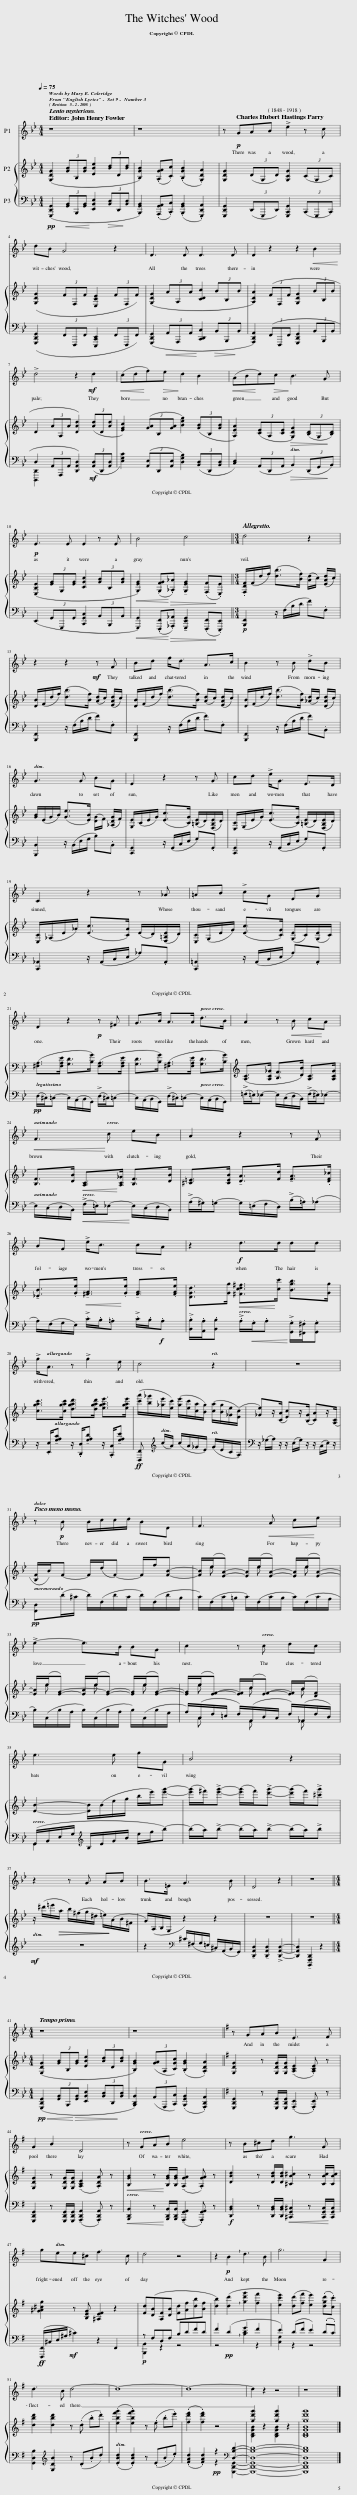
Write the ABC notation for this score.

X:1
%%score 1 { ( 2 3 ) ( 4 5 ) }
L:1/8
Q:1/4=75
M:4/4
I:linebreak $
K:Bb
V:1 treble
V:2 treble
V:3 treble
V:4 bass
V:5 bass
V:1
 z8 | z8 | z!p! GAB !>!e2 z c |$ dB G4 z2 | D3 D D3 D | %5
 D2 z2 z2!<(! B2!<)! |$ !>!d4 z2!mf! d2 |!<(! (cd!<)!f)!>(!e!>)! d2 B2 |!<(! (AB!<)!d)!>(!c!>)! B3 G |$!p! E3 E E2 z E | %10
 B4 c4 ||[M:3/4] d4 z2 |$ z2 z2!mf! z F | Bd f<d A>c | B2 z B !>!dB |$ %15
 G3 G BG | E2 z2 z G | cd !>!e<G E>D |$ C2 z2 z _A | =AB !>!cG EG |$ %20
 D2 z2!p! z ^F | G>B A>A d>B | A2 z!<(! B c!<)!A |$!<(! F3!<)! c eB | A2 z2 z F |$ %25
 BG !>!e<c cA | z2!f! d>d dd |$ !>!g<A z !>!g2 e | c4 z2 | z6 |$ %30
 z!p! B B/c/c/d/ BD | F3!<(! A c!<)!e |$ !>!e2- e>B BG | c2 z c dc |$ e3 e gG | %35
 B4 z2 |$ z2 z G AB | B>=E G3 B | D4 z2 | z6 ||$ %40
[M:4/4] z8 | z8 ||[K:G] z GAB E3 F |$ G2 B2 D4 | z GAB e4 | %45
 z B^cd g3 G |$ gee^c f3 c | d4 z4 | z2!p! !breath!B2 d3 B | g6 G2 |$ %50
 d3 B d4- | d8- | d8- | d2 z2 z4 | z8 |] %55
V:2
 ([G,DG]2 (3[GB]B,[GB] [EBe]2 (3[Bd]D[Bd] | [B,GB]2) (.[A,GA].[Cc]) (.[B,GB]2 .[G,DA]2) | [G,DG]2 (3(DG,D) [G,CG]2 (3(CG,C) |$ ([G,DG]2 (3FF,F [E,CE]2 (3FF,F) | ([G,DG]2 (3AA,A [CDc]2 (3BB,B | %5
 [A,DA]2) (3(FF,F [G,DG]2 (3BB,B |$ D2 (3AA,A [DAd]2) (3([Ad]D[Ad] | [EGc]2) (3([GA]B,[GA] [Beg]2) (3([GB]B,[GB] | [A,EA]2) (3([CE]A,[CE]!>(! [G,DG]2) (3([B,D]G,!>)![B,D]) |$ ([E,B,E]2 (3[EG]G,[EG] [CGc]2 (3[GB]B,[GB] | %10
!<(! [G,EG]2) (.[G,FG]!<)!!>(!.[_A,_A]) !tenuto![G,EG]2 (.[F,F]!>)!.[E,E]) ||[M:3/4] .[F,DF]/(F/d/f/) ([db]>[Bf]) ([Ad]/c/) ([EAd]/c/) |$ [DB]/(F/d/f/) ([db]>[Bf]) ([Ad]/c/) ([EAd]/c/) | [DB]/(F/d/f/) ([db]>[Bf]) ([Ad]/c/) ([EAd]/c/) | [DB]/(F/d/f/) ([db]>[Bf]) ([_Ad]/c/) ([DAd]/c/) |$ %15
 [GB]/(E/G/B/) ([Ge]>[EB]) ([DG]/F/) ([_A,DG]/F/) | [G,E]/(C/E/G/) ([Ec]>[CG]) ([=B,E]/D/)([F,B,E]/D/) | [E,C]/(G,/E/G/) ([Ec]>[CG]) ([=B,E]/D/)([F,B,E]/D/) |$ [E,C]/(_A,/E/_A/) ([Ec]>[CA]) (E/D/)([F,=B,E]/D/) | [E,C]/(G,/E/G/) ([Ec]>[CG]) ([G,E]/C/)([G,E]/C/) |$ %20
 ([^F,A,]>[F,A,E] [G,D]>[B,G]) ([F,A,]>[F,A,E] | [G,D]>[B,G]) ([^F,A,]>[F,A,E] [G,D]>[B,G]) | ([A,C]>[A,C_G] [B,F]>[DB]) [A,C]>[A,CG] |$ [B,F]>[DB]!<(! [A,C]>!<)![A,C_G] [B,F]>[DB] | [^C=E]>[CEB] !tenuto![DA]>[Fd] !tenuto![FA]>.[DF_c] |$ %25
 !tenuto![_EB]>.[Ge]!<(! !tenuto![^FA]>!<)!.[Ge] !tenuto![FA]>.[FAe] | [DGd]>[Gg]!<(! [^Fcd^f]>!<)![cc'] [Bgb]>[Gg] |$ [cgac']>[cgac'] [dgad']>[dgad'] [egae']>[egae'] | ([c'a']/[b_g']/[_ge']/[ec']/) ([ge']/[ec']/[ca]/[Bg]/) ([ca]/[Bg]/[_Ge]/([Ec]/) | [_Ge])z/([CA]/ [Ec])z/([B,G]/ [CA])z/([A,C]/ |$ %30
 [B,F]/B/)F- F/(d/F-) F/f/[FB]- | [FB]/(e/[EA]-) [EA]/(e/[EA]-) [EA]/(e/[EA]-) |$ [EA]/(e/[EG]-) [EA]/(e/[EG]-) [EG]/(e/[EG]-) | [EG]/(e/[EF]-) [EF]/(c/[EF]-) [EF]/(B/[DF]) |$ [EB]2- [EB]/(B/e/g/ b/e'/)[e'g']- | %35
 ([e'g']/^f'/)!>![e'g']- ([e'g']/f'/)!>![d'g']- ([d'g']/f'/)!>![^c'g'] |$ z/ (^d'/=e'/!>(!!>(!a/ b/)(^f/g/^d/ =e/)!>)!!>)!(A/B/^F/ | G/)(A,/B,/G,/ z2) z2 | z6 | z6 ||$ %40
[M:4/4] ([G,DG]2 (3[GB]B,[GB] [EBe]2 (3[Bd]D[Bd] | [B,GB]2) (3([GA]A,[CGc]) (.[B,GB]2 .[A,DA]2) ||[K:G] [G,DG]2 z [G,DG]/[G,DG]/ (!tenuto![A,CE]2 .[A,CE]) z |$ [G,DG]2 z [G,DG]/[G,DG]/ (!tenuto![A,CE]2 .[A,DA]) z |!<(! [B,GB]2 z!<)! [B,GB]/[B,GB]/ (!tenuto![A,GA]2 .[A,GA]) z | %45
 [DBd]2 z [DBd]/[DBd]/ [^CB^c]2 z [CBc]/[CBc]/ |$ [G^A^cg]2 z [B,EG] [^A,EF]2 z2 | [Fd]([DB][A,F][DB] [Fd][Af][db][Bf] | [db]2) (!breath![dd']2 [gd'g']2 [ff']2 | [ec'e']2) ([dd'][ff'] [ee']2) (.[dgd'].[cc']) |$ %50
 [dbd']2 [dbd']2 z (.d .b.d') | (.[ebf'g']2 .[ebf'g']2) z (.e .b.e') | (.[fd'f']2 .[fd'f']2) z4 | [gd'g']2 z2 [gd'g']2 z2 | [gd'g']8 |] %55
V:3
 x8 | x8 | x8 |$ x8 | x8 | %5
 x8 |$ x8 | x8 | x8 |$ x8 | %10
 x8 ||[M:3/4] x6 |$ x6 | x6 | x6 |$ %15
 x6 | x6 | x6 |$ x6 | x6 |$ %20
 x6 | x6 | x6 |$ x6 | x6 |$ %25
 x6 | x6 |$ x6 | x6 | x6 |$ %30
 x6 | x/ e x/ x/ e x/ x/ e x/ |$ x/ e x/ x/ e x/ x/ e x/ | x/ e x/ x/ c x/ x/ B x/ |$ x6 | %35
 x6 |$ x6 | x6 | x6 | x6 ||$ %40
[M:4/4] x8 | x8 ||[K:G] x8 |$ x8 | x8 | %45
 x8 |$ x8 | x8 | x8 | x8 |$ %50
 x8 | x8 | x8 | [B,DGB]2 x2 [B,DGB]2 x2 | [B,DGB]8 |] %55
V:4
!pp! ([G,,,D,,G,,]2!<(! (3[G,,B,,]B,,,[G,,B,,]!<)! [E,,B,,E,]2!>(! (3[B,,D,]D,,!>)![B,,D,] | [B,,,G,,B,,]2) (.[A,,,G,,A,,].[C,,C,]) (.[B,,,G,,B,,]2 .[G,,,D,,A,,]2) | [G,,,D,,G,,]2 (3(D,,G,,,D,,) [G,,,C,,G,,]2 (3(C,,G,,,C,,) |$ ([G,,,D,,G,,]2 (3F,,F,,,F,, [E,,,C,,E,,]2 (3F,,F,,,F,,) | ([G,,,D,,G,,]2!<(! (3A,,A,,,A,,!<)! [C,,D,,C,]2!>(! (3B,,B,,,!>)!B,, | %5
 [A,,,D,,A,,]2) (3(F,,F,,,F,, [G,,,D,,G,,]2 (3B,,B,,,B,, |$ [D,,,D,,]2 (3A,,A,,,A,, [D,,A,,D,]2)!mf! (3([A,,D,]D,,[A,,D,] | [E,G,C]2) (3([A,,E,]D,,[A,,E,] [D,G,B,]2) (3([B,,D,]D,,[B,,D,] | [C,E,]2) (3(A,,D,,A,,!>(! B,,2) (3(D,,G,,!>)!B,,) |$ (E,,2 (3G,,G,,,G,, [C,,G,,C,]2 (3B,,B,,,B,, | %10
!<(! [G,,,G,,]2) (.[F,,,F,,]!<)!!>(!.[_A,,,_A,,]) !tenuto![G,,,E,,G,,]2 (.[F,,,F,,]!>)!.[E,,,E,,]) ||[M:3/4]!p! [B,,,F,,]2 z/ (F,/B,/D/ F).F, |$ [B,,,F,,]2 z/ (F,/B,/D/ F).F, | [B,,,F,,]2 z/ (F,/B,/D/ F).F, | [B,,,F,,]2 z/ (F,/B,/D/ F).B,, |$ %15
 [B,,,B,,]2 z/ (B,,/E,/G,/ B,).B,, | [C,,G,,]2 z/ (G,,/C,/E,/ G,).G,, | [C,,G,,]2 z/ (G,,/C,/E,/ G,).G,, |$ [C,,_A,,]2 z/ (A,,/C,/E,/ _A,).A,, | [C,,=A,,]2 z/ (A,,/C,/E,/ A,).A,, |$ %20
!pp! (D,/^C,/)=C,- C,/(A,,/B,,/G,,/) (!>!D,/^C,/)=C,- | C,/(A,,/B,,/G,,/) (!>!D,/^C,/)=C,- C,/(A,,/B,,/G,,/) | (!>!=F,/=E,/)_E,- E,/(C,/D,/B,,/) (!>!F,/^E,/)_E,- |$ E,/(C,/D,/B,,/)!<(! (!>!F,/=E,/)_E,-!<)! E,/(C,/D,/B,,/) | (!>!A,/^G,/)=G,- G,/(=E,/F,/D,/) (!>!B,/=A,/)(_A, |$ %25
 A,/)(F,/G,/E,/) !>!.C/.B,/.=A, !>!.C/.B,/!f!.A, | !>!.[B,,B,]/.[A,,A,]/.[B,,B,] !>!.A,/!<(!.G,/.A,!<)! !>!.[G,,G,]/.[^F,,^F,]/.[G,,G,] |$ z/ .[E,,E,]/!tenuto![G,A,C] z/ .[D,,D,]/!tenuto![G,A,D] z/ .[C,,C,]/!tenuto![G,A,E] |!ff! [F,,,F,,][K:treble] (c/A/) (c/A/_G/E/) (G/E/C/A,/) | z/ (_G,/A,/) z/ z/ (E,/G,/) z/ z/ (C,/E,/) z/ |$ %30
!pp! [F,,D,](D/^C/ D/)(F,/D/C/ D/)(F,/D/B,/ | C/)(F,/C/=B,/ C/)(F,/C/B,/ C/)(F,/C/A,/ |$ B,/)(C,/B,/A,/ B,/)(C,/B,/A,/ B,/)(C,/B,/G,/ | A,/)(C,/F,/=E,/ F,/)(A,,/D,/C,/ F,/)(_A,,/F,/D,/) |$ (G,,/B,,/E,/G,/[K:treble] B,/E/G/B/ e/g/b-) | %35
 (b/a/)!>!b- (b/a/)!>!b- (b/a/)!>!b |$!mf! z6 | z2[K:bass] ^C/(^F,/G,/=E,/ ^C,/)(A,,/B,,/G,,/) | !tenuto![D,,A,,D,]2 !tenuto![D,,A,,D,]2 !>![D,,A,,D,]2- | [D,,A,,D,]2 !tenuto![D,,,A,,,D,,]2 z2 ||$ %40
[M:4/4]!pp!!<(! ([G,,,D,,G,,]2 (3[G,,B,,]B,,,!<)!!>(![G,,B,,] [E,,B,,E,]2 (3[B,,D,]D,,!>)![B,,D,] | [B,,,D,,B,,]2) (3(A,,A,,,[C,,C,]) (.[B,,,G,,B,,]2 .[A,,,D,,A,,]2) ||[K:G] [G,,,D,,G,,]2 z [G,,,D,,G,,]/[G,,,D,,G,,]/ (!tenuto![A,,,E,,]2 .[A,,,E,,]) z |$ [G,,,D,,G,,]2 z [G,,,D,,G,,]/[G,,,D,,G,,]/ (!tenuto![A,,,D,,A,,]2 .[A,,,D,,A,,]) z |!<(! [B,,,D,,B,,]2 z!<)! [B,,,D,,B,,]/[B,,,D,,B,,]/ (!tenuto![A,,,G,,A,,]2 .[A,,,G,,A,,]) z | %45
!f! [D,,B,,D,]2 z [D,,B,,D,]/[D,,B,,D,]/!<(! [^C,,G,,^C,]2 z [C,,G,,C,]/!<)![C,,G,,C,]/ |$!ff! ([F,,,F,,]/^C,/E,/^A,/!mf! ^C2) z2 F,,2 |!p! z F,D,F, B,DFD | F2!pp! (!breath!D2 G2 F2 | E2) (DF E2) (.D.C) |$ %50
 [G,,D,B,]2[K:treble] [G,DB]2 z (.D.B.d) | (.[EBd]2 .[EBd]2) z (.E.B.e) | (.[FAd]2 .[FAd]2)!pp! z2[K:bass] [D,B,D]2- | [D,B,D]8- | [D,B,D]8 |] %55
V:5
 x8 | x8 | x8 |$ x8 | x8 | %5
 x8 |$ D,2 x2 x4 | x8 | x8 |$ x8 | %10
 x8 ||[M:3/4] x6 |$ x6 | x6 | x6 |$ %15
 x6 | x6 | x6 |$ x6 | x6 |$ %20
 x6 | x6 | x6 |$ x6 | x6 |$ %25
 x6 | x6 |$ x6 | x[K:treble] x5 | x6 |$ %30
 x6 | x6 |$ x6 | x/ C, x/ x/ A,, x/ x/ _A,, x/ |$ G,,2[K:treble] x4 | %35
 x6 |$ x6 | x2[K:bass] x4 | x6 | x6 ||$ %40
[M:4/4] x8 | x8 ||[K:G] x8 |$ x8 | x8 | %45
 x8 |$ x8 | [B,,,B,,]2 z2 z4 | z4 [B,D]2 z2 | [C,G,]2 z2 z4 |$ %50
 x2[K:treble] x6 | x8 | x4 z2[K:bass] [G,,,D,,G,,]2- | [G,,,D,,G,,]8- | [G,,,D,,G,,]8 |] %55
